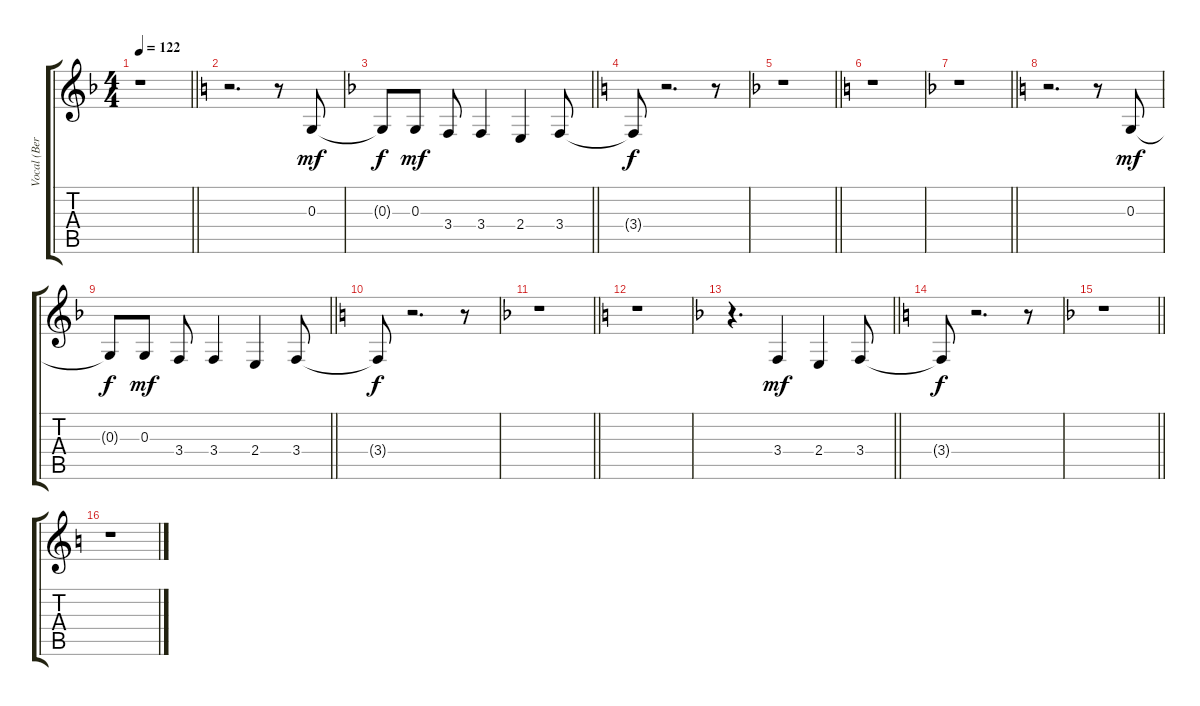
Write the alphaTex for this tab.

\track ("Vocal (Bernard Sumner)" "Vocal (Ber") {mute instrument harpsichord}
\staff {score tabs}
\tuning (E4 B3 G3 D3 A2 E2) {hide}
\ts (4 4)
\tempo 122
\clef g2
\barLineRight lightlight
\ks f
r.1{dy f} |
\ks c
r.2{d} r.8 0.3.8{dy mf} |
\barLineRight lightlight
\ks f
0.3{t}.8{dy f} 0.3.8{dy mf} 3.4.8 3.4.4 2.4.4 3.4.8 |
\ks c
3.4{t}.8{dy f} r.2{d} r.8 |
\barLineRight lightlight
\ks f
r.1 |
\ks c
r.1 |
\barLineRight lightlight
\ks f
r.1 |
\ks c
r.2{d} r.8 0.3.8{dy mf} |
\barLineRight lightlight
\ks f
0.3{t}.8{dy f} 0.3.8{dy mf} 3.4.8 3.4.4 2.4.4 3.4.8 |
\ks c
3.4{t}.8{dy f} r.2{d} r.8 |
\barLineRight lightlight
\ks f
r.1 |
\ks c
r.1 |
\barLineRight lightlight
\ks f
r.4{d} 3.4.4{dy mf} 2.4.4 3.4.8 |
\ks c
3.4{t}.8{dy f} r.2{d} r.8 |
\barLineRight lightlight
\ks f
r.1 |
\ks c
r.1
